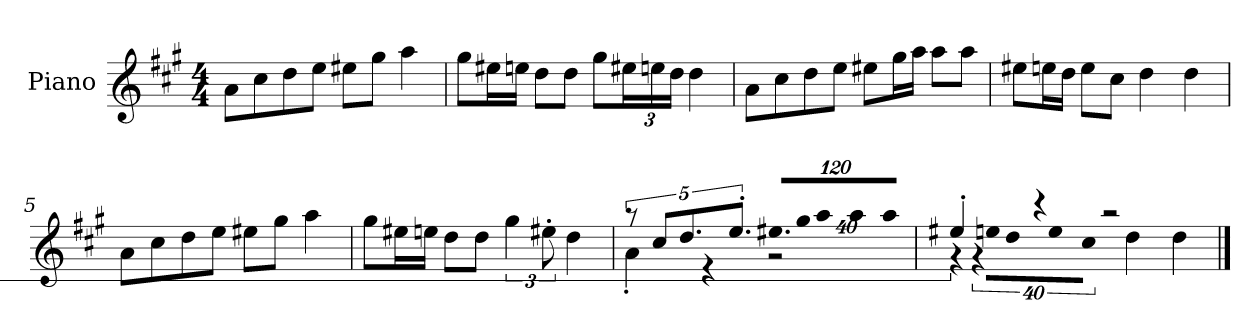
**kern
*part1
*staff1
*I"Piano
*I'P-no
*clefG2
*k[f#c#g#]
*M4/4
*MM90
=1
8a\L
8cc#\
8dd\
8ee\J
8ee#X\L
8gg#\J
4aa\
=2
8gg#\L
16ee#X\L
16een\JJ
8dd\L
8dd\J
8gg#\L
*Xbrackettup
24ee#X\L
24een\
24dd\JJ
4dd\
=3
8a\L
8cc#\
8dd\
8ee\J
8ee#X\L
16gg#\L
16aa\JJ
8aa\L
8aa\J
=4
8ee#X\L
16een\L
16dd\JJ
8ee\L
8cc#\J
4dd\
4dd\
!!LO:LB:g=z
=5
8a\L
8cc#\
8dd\
8ee\J
8ee#X\L
8gg#\J
4aa\
=6
8gg#\L
16ee#X\L
16een\JJ
8dd\L
8dd\J
*brackettup
6gg#\
12ee#X'\
4dd\
=7
*^
10r	4a'\
10cc#/L	.
10.dd/	.
.	4r
10.ee'/J	.
*Xbrackettup	*
!LO:N:vis=16.	!
960%103ee#X/LL	2r
!LO:N:vis=32	!
640%23gg#/K	.
!LO:N:vis=16	!
1920%137aa/J	.
!LO:N:vis=8	!
960%137aa/	.
!LO:N:vis=8	!
960%137aa/J	.
=8	=8
*	*brackettup
!	!LO:N:vis=16
4ee#X'/	1920%137r
!	!LO:N:vis=32
.	640%23r
!	!LO:N:vis=32
.	640%23een\KLL
!	!LO:N:vis=16
.	1920%137dd\J
!	!LO:N:vis=8
.	960%137ee\
4r	.
!	!LO:N:vis=8
.	960%137cc#\J
2r	4dd\
.	4dd\
*v	*v
==
*-
